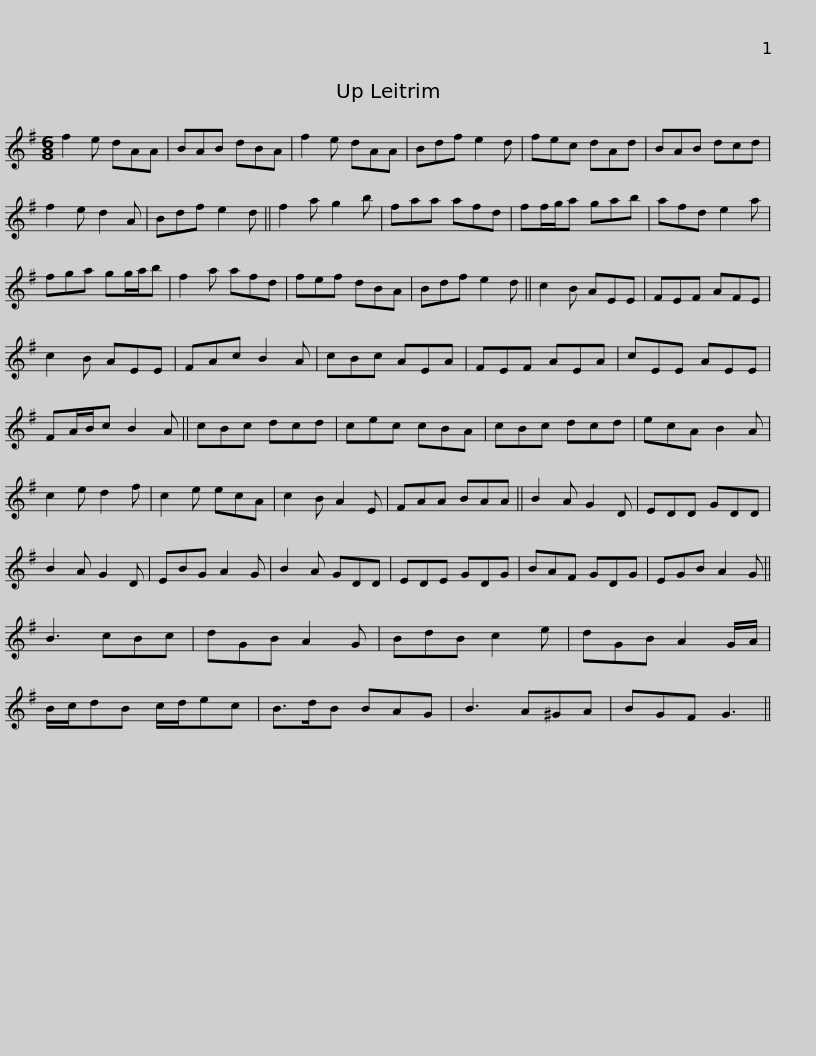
X:1
L:1/8
M:6/8
I:linebreak $
K:G
V:1 treble
V:1
 f2 e dAA | BAB dBA | f2 e dAA | Bdf e2 d | fec dAd | %5
 BAB dcd | f2 e d2 A | Bdf e2 d ||$ f2 a g2 b | faa afd | %10
 ff/g/a gab | afd e2 a | fga gg/a/b | f2 a afd | fef dBA |$ %15
 Bdf e2 d || c2 B AEE | FEF AFE | c2 B AEE | FAc B2 A | %20
 cBc AEA | FEF AEA | cEE AEE |$ FA/B/c B2 A || cBc dcd | %25
 cec cBA | cBc dcd | ecA B2 A | c2 e d2 f | c2 e ecA | %30
 c2 B A2 E |$ FAA BAA || B2 A G2 D | EDD GDD | B2 A G2 D | %35
 EBG A2 G | B2 A GDD | EDE GDG | BAF GDG |$ EGB A2 G || %40
 B3 cBc | dGB A2 G | BdB c2 e | dGB A2 G/A/ | B/c/dB c/d/ec | %45
 B>dB BAG | B3 A^GA |$ BGF G3 || %48
